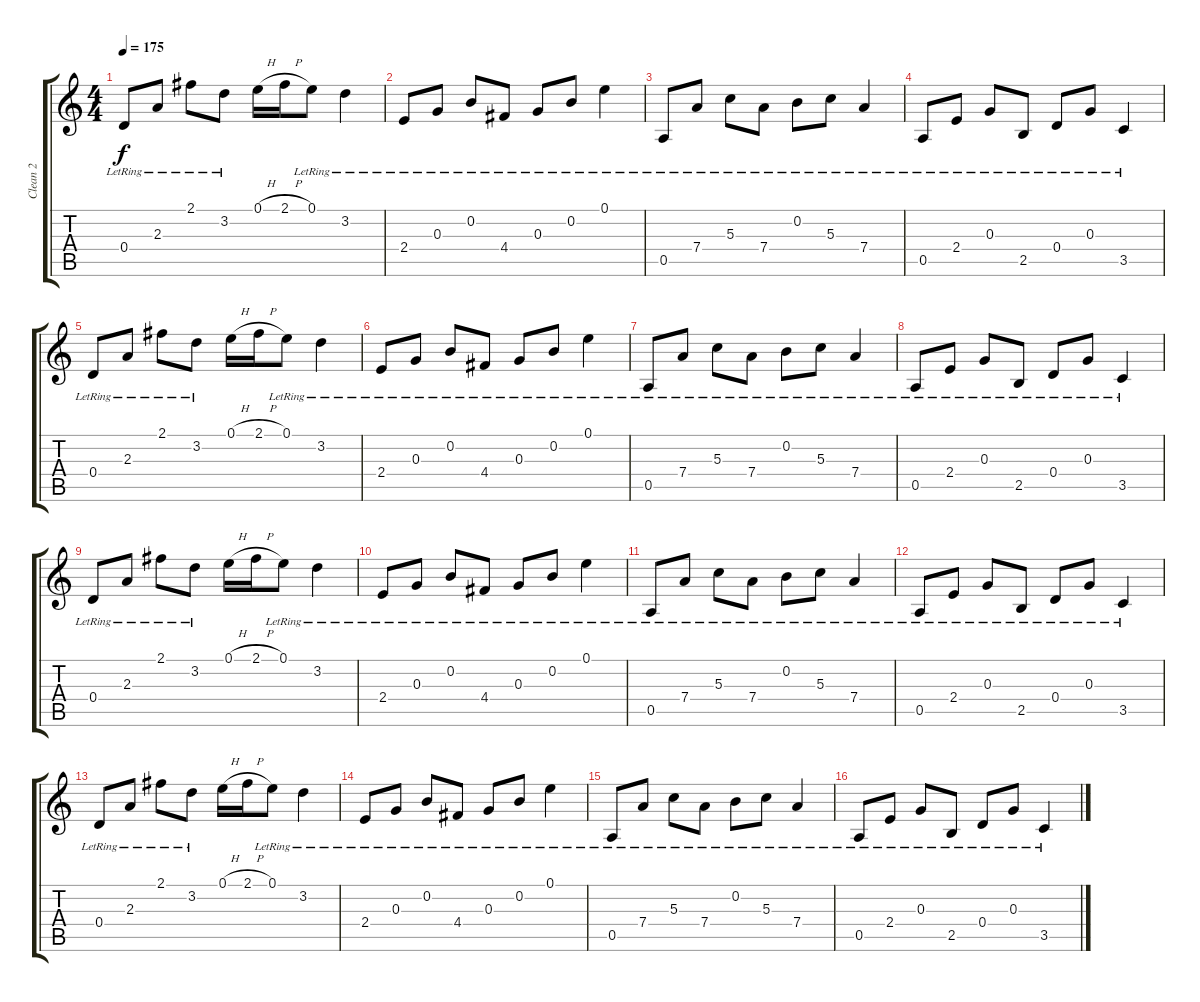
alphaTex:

\track ("Clean 2" "Clean 2") {instrument electricguitarjazz}
\staff {score tabs}
\tuning (E4 B3 G3 D3 A2 E2) {hide}
\ts (4 4)
\tempo 175
\clef g2
\ks c
0.4{lr}.8{dy f} 2.3{lr}.8 2.1{lr}.8 3.2{lr}.8 0.1{h}.16 2.1{h}.16 0.1{lr}.8 3.2{lr}.4 |
2.4{lr}.8 0.3{lr}.8 0.2{lr}.8 4.4{lr}.8 0.3{lr}.8 0.2{lr}.8 0.1{lr}.4 |
0.5{lr}.8 7.4{lr}.8 5.3{lr}.8 7.4{lr}.8 0.2{lr}.8 5.3{lr}.8 7.4{lr}.4 |
0.5{lr}.8 2.4{lr}.8 0.3{lr}.8 2.5{lr}.8 0.4{lr}.8 0.3{lr}.8 3.5{lr}.4 |
0.4{lr}.8 2.3{lr}.8 2.1{lr}.8 3.2{lr}.8 0.1{h}.16 2.1{h}.16 0.1{lr}.8 3.2{lr}.4 |
2.4{lr}.8 0.3{lr}.8 0.2{lr}.8 4.4{lr}.8 0.3{lr}.8 0.2{lr}.8 0.1{lr}.4 |
0.5{lr}.8 7.4{lr}.8 5.3{lr}.8 7.4{lr}.8 0.2{lr}.8 5.3{lr}.8 7.4{lr}.4 |
0.5{lr}.8 2.4{lr}.8 0.3{lr}.8 2.5{lr}.8 0.4{lr}.8 0.3{lr}.8 3.5{lr}.4 |
0.4{lr}.8 2.3{lr}.8 2.1{lr}.8 3.2{lr}.8 0.1{h}.16 2.1{h}.16 0.1{lr}.8 3.2{lr}.4 |
2.4{lr}.8 0.3{lr}.8 0.2{lr}.8 4.4{lr}.8 0.3{lr}.8 0.2{lr}.8 0.1{lr}.4 |
0.5{lr}.8 7.4{lr}.8 5.3{lr}.8 7.4{lr}.8 0.2{lr}.8 5.3{lr}.8 7.4{lr}.4 |
0.5{lr}.8 2.4{lr}.8 0.3{lr}.8 2.5{lr}.8 0.4{lr}.8 0.3{lr}.8 3.5{lr}.4 |
0.4{lr}.8 2.3{lr}.8 2.1{lr}.8 3.2{lr}.8 0.1{h}.16 2.1{h}.16 0.1{lr}.8 3.2{lr}.4 |
2.4{lr}.8 0.3{lr}.8 0.2{lr}.8 4.4{lr}.8 0.3{lr}.8 0.2{lr}.8 0.1{lr}.4 |
0.5{lr}.8 7.4{lr}.8 5.3{lr}.8 7.4{lr}.8 0.2{lr}.8 5.3{lr}.8 7.4{lr}.4 |
0.5{lr}.8 2.4{lr}.8 0.3{lr}.8 2.5{lr}.8 0.4{lr}.8 0.3{lr}.8 3.5{lr}.4
